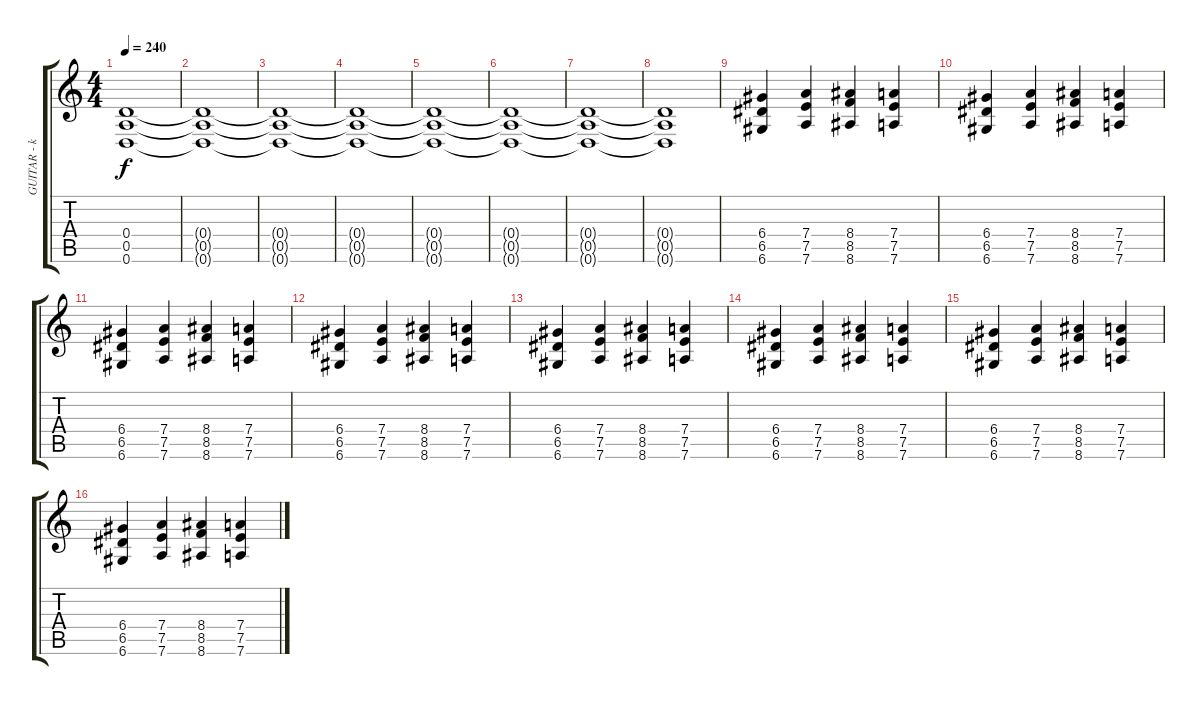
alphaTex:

\track ("GUITAR - khepri" "GUITAR - k") {instrument distortionguitar}
\staff {score tabs}
\tuning (E4 B3 G3 D3 A2 D2) {hide}
\ts (4 4)
\tempo 240
\clef g2
\ks c
(0.4{t} 0.5{t} 0.6{t}).1{dy f} |
(0.4{t} 0.5{t} 0.6{t}).1 |
(0.4{t} 0.5{t} 0.6{t}).1 |
(0.4{t} 0.5{t} 0.6{t}).1 |
(0.4{t} 0.5{t} 0.6{t}).1 |
(0.4{t} 0.5{t} 0.6{t}).1 |
(0.4{t} 0.5{t} 0.6{t}).1 |
(0.4{t} 0.5{t} 0.6{t}).1 |
(6.4 6.5 6.6).4 (7.4 7.5 7.6).4 (8.4 8.5 8.6).4 (7.4 7.5 7.6).4 |
(6.4 6.5 6.6).4 (7.4 7.5 7.6).4 (8.4 8.5 8.6).4 (7.4 7.5 7.6).4 |
(6.4 6.5 6.6).4 (7.4 7.5 7.6).4 (8.4 8.5 8.6).4 (7.4 7.5 7.6).4 |
(6.4 6.5 6.6).4 (7.4 7.5 7.6).4 (8.4 8.5 8.6).4 (7.4 7.5 7.6).4 |
(6.4 6.5 6.6).4 (7.4 7.5 7.6).4 (8.4 8.5 8.6).4 (7.4 7.5 7.6).4 |
(6.4 6.5 6.6).4 (7.4 7.5 7.6).4 (8.4 8.5 8.6).4 (7.4 7.5 7.6).4 |
(6.4 6.5 6.6).4 (7.4 7.5 7.6).4 (8.4 8.5 8.6).4 (7.4 7.5 7.6).4 |
(6.4 6.5 6.6).4 (7.4 7.5 7.6).4 (8.4 8.5 8.6).4 (7.4 7.5 7.6).4
